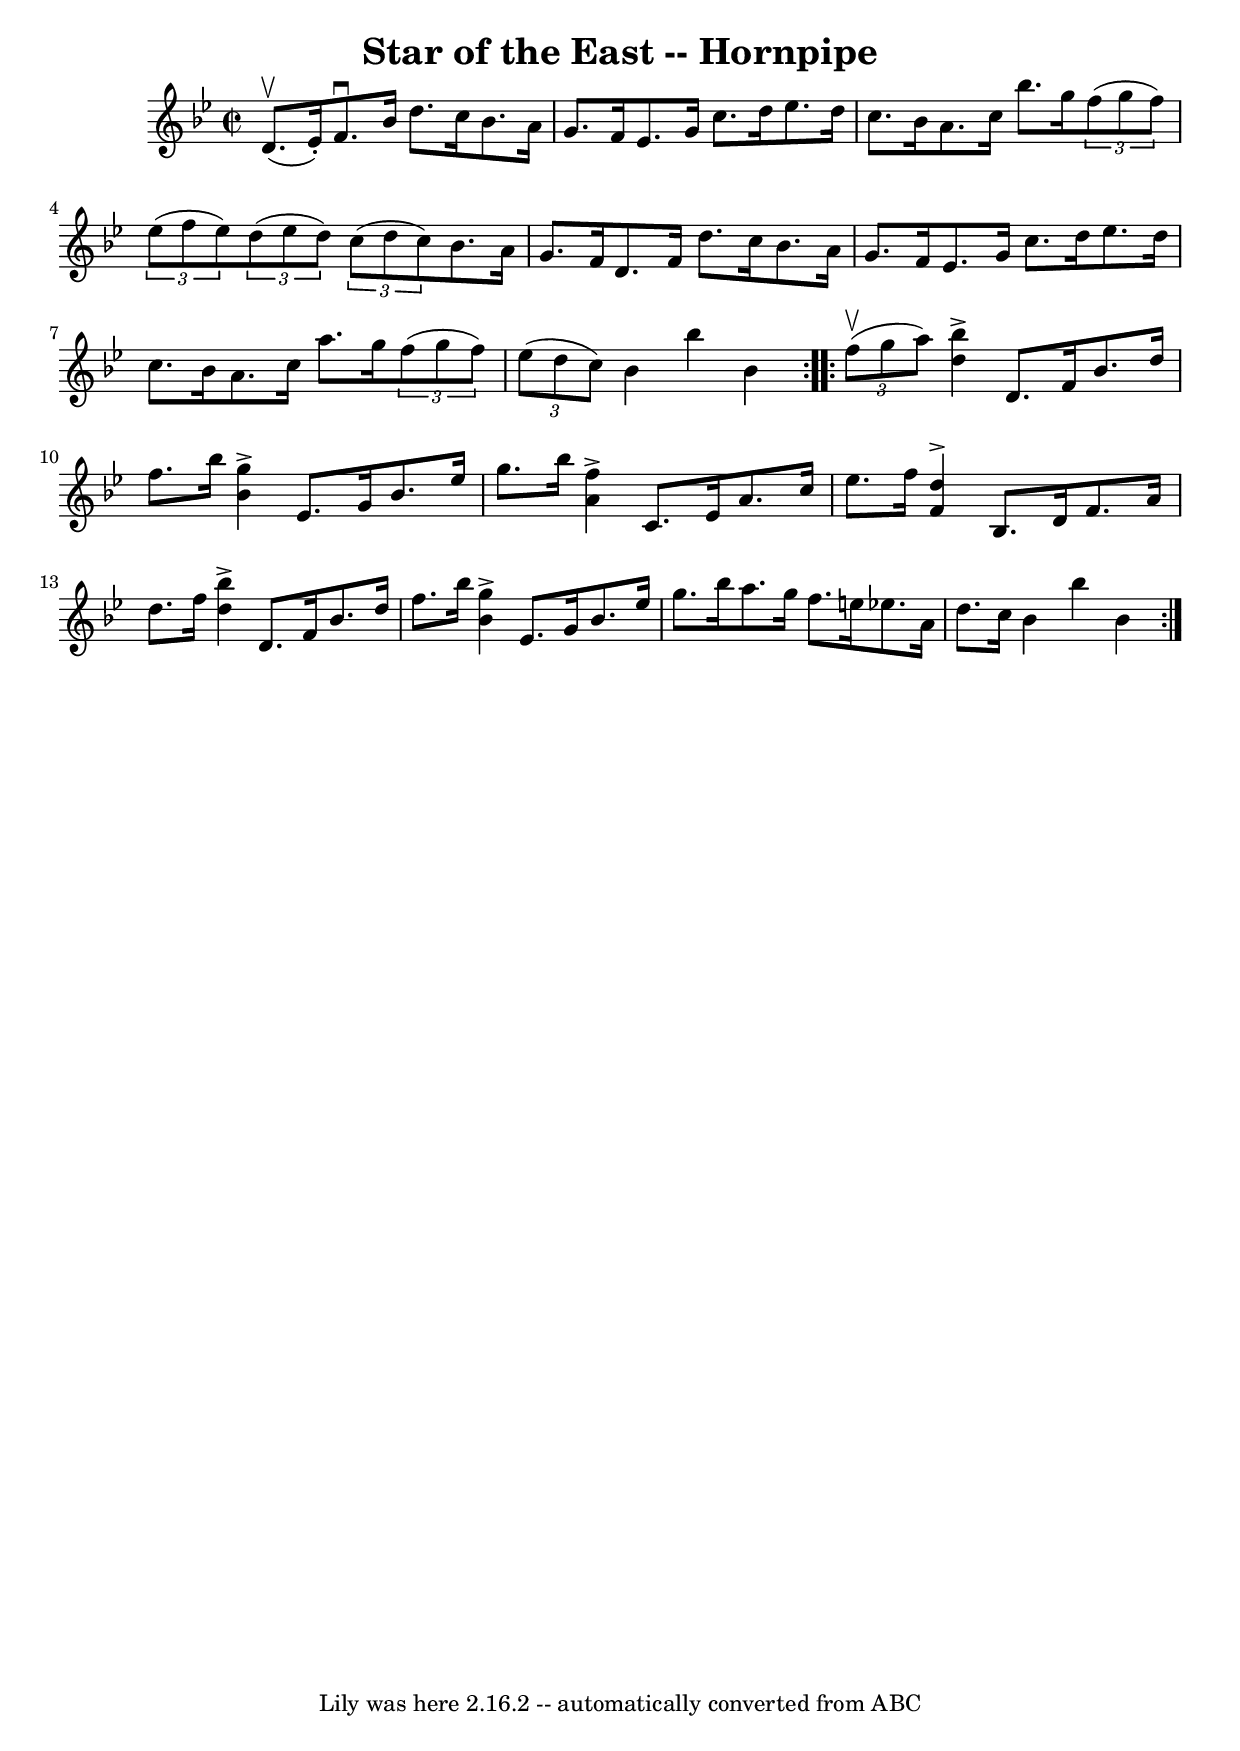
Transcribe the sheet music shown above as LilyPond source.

\version "2.16.2"
\include "Mammoth.ily"
\header {
  %% book = "Cole's 1000 Fiddle Tunes"
  crossRefNumber = "1"
  footnotes = ""
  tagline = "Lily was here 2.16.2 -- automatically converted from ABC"
  title = "Star of the East -- Hornpipe"

}
voicedefault =  {



  \repeat volta 2 {

    \override Staff.TimeSignature #'style = #'C
    \time 2/2 
    \key bes \major d'8. (^\upbow ees'16-.) |
    f'8.^\downbow bes'16 d''8. c''16 bes'8. a'16 g'8. f'16  
    |
    ees'8. g'16 c''8. d''16 ees''8. d''16 c''8.    
    bes'16  |
    a'8. c''16 bes''8. g''16    \times 2/3 { f''8 (
					     g''8 f''8) 
					   }   \times 2/3 { ees''8 (f''8 ees''8) 
							  } |
    
    \times 2/3 { d''8 (ees''8 d''8) 
	       }   \times 2/3 { c''8 (d''8    
				c''8) 
			      } bes'8. a'16 g'8. f'16  |
    d'8. f'16 d''8. 
    c''16 bes'8. a'16 g'8. f'16  |
    ees'8. g'16 c''8.  
    d''16 ees''8. d''16 c''8. bes'16  |
    a'8. c''16    
    a''8. g''16    \times 2/3 { f''8 (g''8 f''8) 
			      }   \times 2/3 {   
				ees''8 (d''8 c''8) 
			      } |
    bes'4 bes''4 bes'4  
  }     

  \repeat volta 2 {
    \times 2/3 { f''8 (^\upbow g''8 a''8) 
	       } |
    
    << bes''4^\accent d''4   >> d'8. f'16 bes'8. d''16 f''8.    
    bes''16  |
    << g''4^\accent bes'4   >> ees'8. g'16 bes'8.    
    ees''16 g''8. bes''16  |
    << f''4^\accent a'4   >> c'8.    
    ees'16 a'8. c''16 ees''8. f''16  |
    << d''4^\accent   
       f'4   >> bes8. d'16 f'8. a'16 d''8. f''16  |
    <<   
      bes''4^\accent d''4   >> d'8. f'16 bes'8. d''16 f''8. bes''16 
    |
    << g''4^\accent bes'4   >> ees'8. g'16 bes'8. ees''16 
    g''8. bes''16  |
    a''8. g''16 f''8. e''16 ees''!8.  
    a'16 d''8. c''16  |
    bes'4 bes''4 bes'4  
  }   

}

\score{
  <<

    \context Staff="default"
    {
      \voicedefault 
      
    }

  >>
  \layout {
    
  }
  \midi {
  }

}
